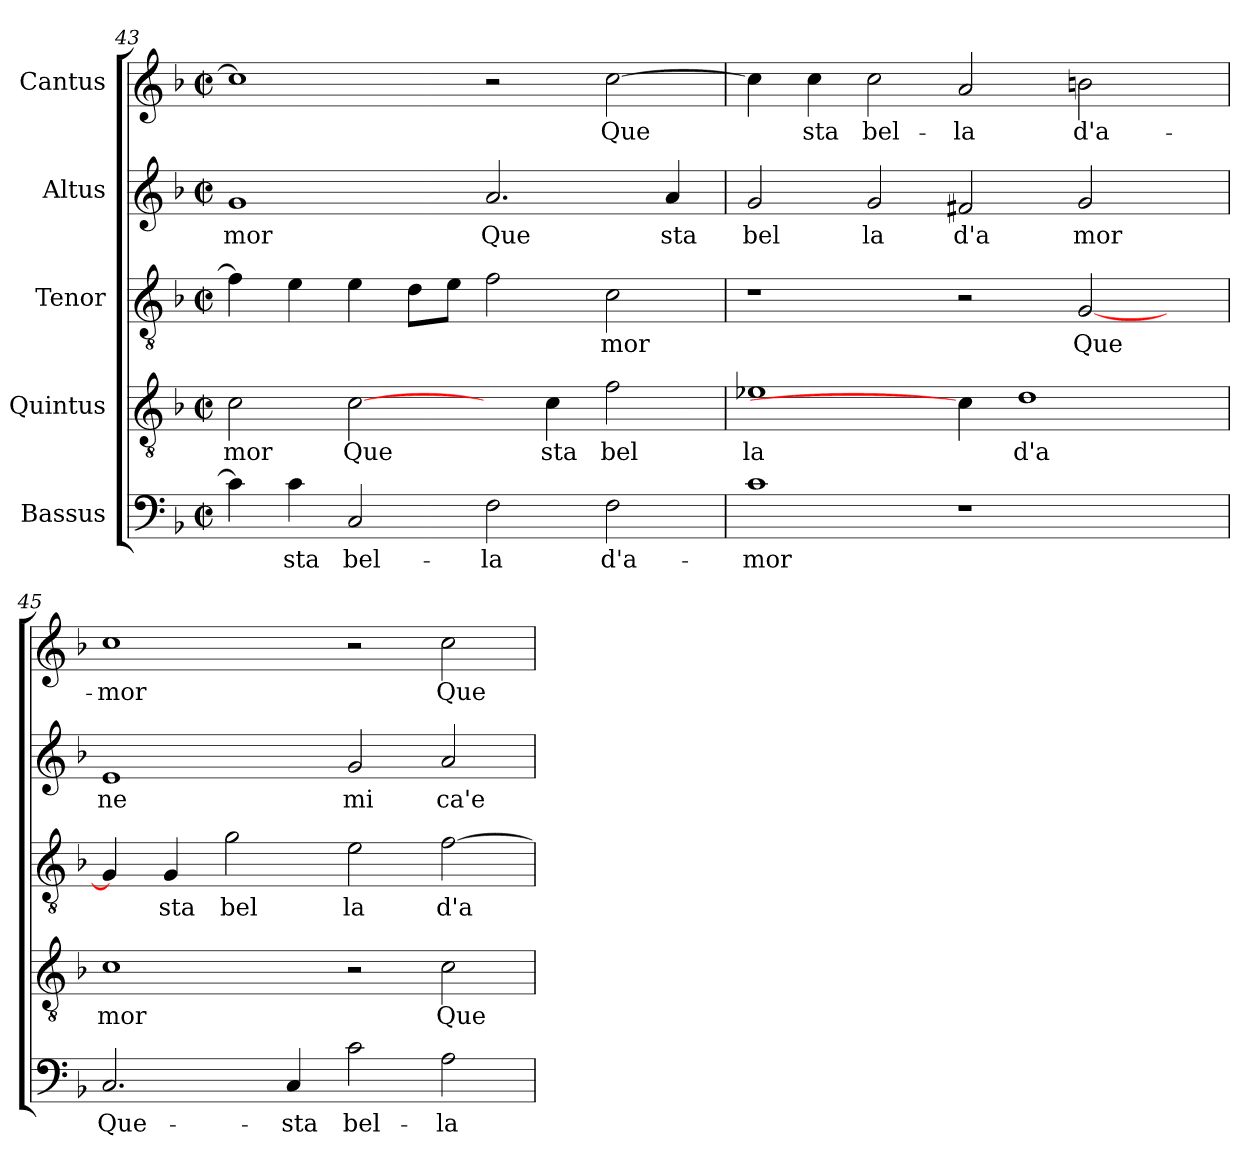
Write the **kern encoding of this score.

**kern	**text	**kern	**text	**kern	**text	**kern	**text	**kern	**text
*part5	*part5	*part4	*part4	*part3	*part3	*part2	*part2	*part1	*part1
*staff5	*staff5	*staff4	*staff4	*staff3	*staff3	*staff2	*staff2	*staff1	*staff1
*I"Bassus	*	*I"Quintus	*	*I"Tenor	*	*I"Altus	*	*I"Cantus	*
!!LO:PB:g=z
*clefF4	*	*clefGv2	*	*clefGv2	*	*clefG2	*	*clefG2	*
*k[b-]	*	*k[b-]	*	*k[b-]	*	*k[b-]	*	*k[b-]	*
*F:	*	*F:	*	*F:	*	*F:	*	*F:	*
*M2/2	*	*M2/2	*	*M2/2	*	*M2/2	*	*M2/2	*
*met(c|)	*	*met(c|)	*	*met(c|)	*	*met(c|)	*	*met(c|)	*
=43	=43	=43	=43	=43	=43	=43	=43	=43	=43
!	!LO:LY:b:cj	!	!LO:LY:b:cj	!	!LO:LY:b:cj	!	!LO:LY:b:cj	!	!LO:LY:b:cj
4c\]	.	2c\	mor	4f\]	--	1g	-mor	1cc]	.
!	!LO:LY:b:cj	!	!	!	!LO:LY:b:cj	!	!	!	!
4c\	sta	.	.	4e\	--	.	.	.	.
!	!LO:LY:b:cj	!	!LO:LY:b:cj	!	!LO:LY:b:cj	!	!	!	!
2C/	bel-	[2c\	Que	4e\	--	.	.	.	.
!	!	!	!	!	!LO:LY:b:cj	!	!	!	!
.	.	.	.	8d\L	--	.	.	.	.
!	!	!	!	!	!LO:LY:b:cj	!	!	!	!
.	.	.	.	8e\J	--	.	.	.	.
!	!LO:LY:b:cj	!	!	!	!LO:LY:b:cj	!	!LO:LY:b:cj	!	!
2F\	-la	4ryy	.	2f\	--	2.a/	Que	2r	.
!	!	!	!LO:LY:b:cj	!	!	!	!	!	!
.	.	4c\	sta	.	.	.	.	.	.
!	!LO:LY:b:cj	!	!LO:LY:b:cj	!	!LO:LY:b:cj	!	!	!	!LO:LY:b:cj
2F\	d'a-	2f\	bel	2c\	-mor	.	.	[>2cc\	Que-
!	!	!	!	!	!	!	!LO:LY:b:cj	!	!
.	.	.	.	.	.	4a/	sta	.	.
=44	=44	=44	=44	=44	=44	=44	=44	=44	=44
!	!LO:LY:b:cj	!	!LO:LY:b:cj	!	!	!	!LO:LY:b:cj	!	!LO:LY:b:cj
1c	-mor	1e-X	la	1r	.	2g/	bel	4cc\]	--
!	!	!	!	!	!	!	!	!	!LO:LY:b:cj
.	.	.	.	.	.	.	.	4cc\	-sta
!	!	!	!	!	!	!	!LO:LY:b:cj	!	!LO:LY:b:cj
.	.	.	.	.	.	2g/	la	2cc\	bel-
!	!	!	!	!	!	!	!LO:LY:b:cj	!	!LO:LY:b:cj
1r	.	4c\]	.	2r	.	2f#X/	d'a	2a/	-la
!	!	!	!LO:LY:b:cj	!	!	!	!	!	!
.	.	1d	d'a	.	.	.	.	.	.
!	!	!	!	!	!LO:LY:b:cj	!	!LO:LY:b:cj	!	!LO:LY:b:cj
.	.	.	.	[<2G/	Que	2g/	mor	2bn\	d'a-
4ryy	.	.	.	4ryy	.	4ryy	.	4ryy	.
=45	=45	=45	=45	=45	=45	=45	=45	=45	=45
!	!LO:LY:b:cj	!	!LO:LY:b:cj	!	!LO:LY:b:cj	!	!LO:LY:b:cj	!	!LO:LY:b:cj
2.C/	Que-	1c	mor	4G/]	.	1e	ne	1cc	-mor
!	!	!	!	!	!LO:LY:b:cj	!	!	!	!
.	.	.	.	4G/	sta	.	.	.	.
!	!	!	!	!	!LO:LY:b:cj	!	!	!	!
.	.	.	.	2g\	bel	.	.	.	.
!	!LO:LY:b:cj	!	!	!	!	!	!	!	!
4C/	-sta	.	.	.	.	.	.	.	.
!	!LO:LY:b:cj	!	!	!	!LO:LY:b:cj	!	!LO:LY:b:cj	!	!
2c\	bel-	2r	.	2e\	la	2g/	mi	2r	.
!	!LO:LY:b:cj	!	!LO:LY:b:cj	!	!LO:LY:b:cj	!	!LO:LY:b:cj	!	!LO:LY:b:cj
2A\	-la	2c\	Que	[>2f\	d'a	2a/	ca'e	2cc\	Que-
=	=	=	=	=	=	=	=	=	=
*-	*-	*-	*-	*-	*-	*-	*-	*-	*-
